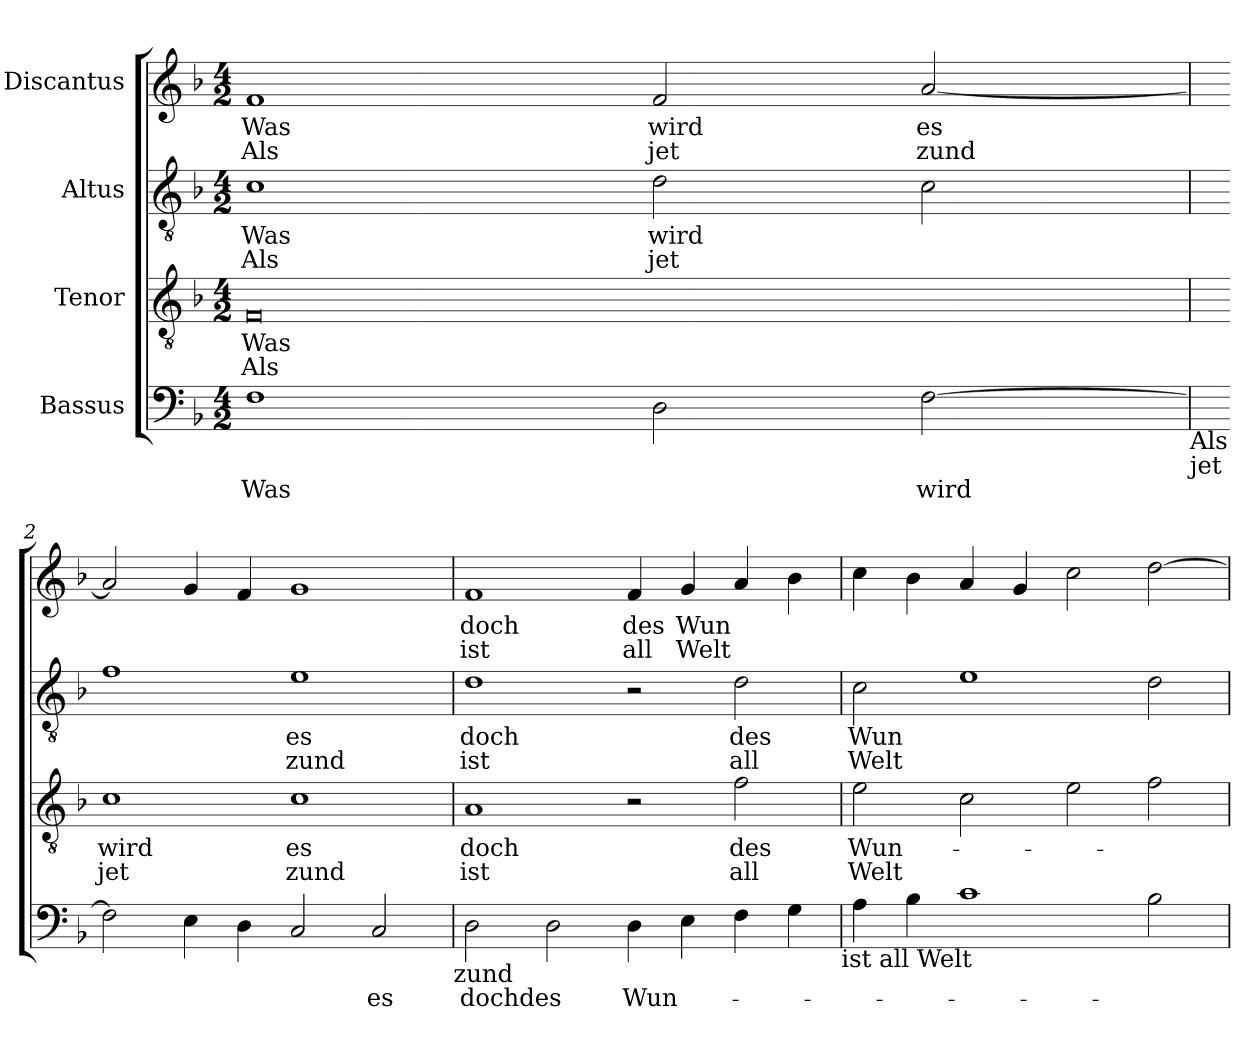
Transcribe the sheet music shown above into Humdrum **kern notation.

**kern	**text	**kern	**text	**text	**kern	**text	**text	**kern	**text	**text
*part4	*part4	*part3	*part3	*part3	*part2	*part2	*part2	*part1	*part1	*part1
*staff4	*staff4	*staff3	*staff3	*staff3	*staff2	*staff2	*staff2	*staff1	*staff1	*staff1
*I"Bassus	*	*I"Tenor	*	*	*I"Altus	*	*	*I"Discantus	*	*
!!LO:PB:g=z
*stria5	*	*stria5	*	*	*stria5	*	*	*stria5	*	*
*clefF4	*	*clefGv2	*	*	*clefGv2	*	*	*clefG2	*	*
*k[b-]	*	*k[b-]	*	*	*k[b-]	*	*	*k[b-]	*	*
*F:	*	*F:	*	*	*F:	*	*	*F:	*	*
*M4/2	*	*M4/2	*	*	*M4/2	*	*	*M4/2	*	*
=1	=1	=1	=1	=1	=1	=1	=1	=1	=1	=1
!	!LO:LY:b	!	!LO:LY:b:cj	!LO:LY:b:cj	!	!LO:LY:b:cj	!LO:LY:b:cj	!	!LO:LY:b:cj	!LO:LY:b:cj
1F	Was	0F	Was	Als	1c	Was	Als	1f	-Was	Als
!	!	!	!	!	!	!LO:LY:b	!LO:LY:b	!	!LO:LY:b:cj	!LO:LY:b:cj
2D\	.	.	.	.	2d\	wird	jet	2f/	wird	jet
!	!LO:LY:b	!	!	!	!	!	!	!	!LO:LY:b:cj	!LO:LY:b
[>2F\	wird	.	.	.	2c\	.	.	[<2a/	es	zund
!LO:TX:b:t=Als	!	!	!	!	!	!	!	!	!	!
!LO:TX:b:t=jet	!	!	!	!	!	!	!	!	!	!
=2	=2	=2	=2	=2	=2	=2	=2	=2	=2	=2
!	!	!	!LO:LY:b:cj	!LO:LY:b:cj	!	!	!	!	!	!
2F\]	.	1c	wird	jet	1f	.	.	2a/]	.	.
4E\	.	.	.	.	.	.	.	4g/	.	.
4D\	.	.	.	.	.	.	.	4f/	.	.
!	!	!	!LO:LY:b:cj	!LO:LY:b:cj	!	!LO:LY:b:cj	!LO:LY:b:cj	!	!	!
2C/	.	1c	es	zund	1e	es	zund	1g	.	.
!	!LO:LY:b:cj	!	!	!	!	!	!	!	!	!
2C/	es	.	.	.	.	.	.	.	.	.
!LO:TX:b:t=zund	!	!	!	!	!	!	!	!	!	!
=3	=3	=3	=3	=3	=3	=3	=3	=3	=3	=3
!	!LO:LY:b:cj	!	!LO:LY:b:cj	!LO:LY:b:cj	!	!LO:LY:b:cj	!LO:LY:b:cj	!	!LO:LY:b:cj	!LO:LY:b:cj
2D\	dochdes	1A	doch	ist	1d	doch	ist	1f	doch	ist
2D\	.	.	.	.	.	.	.	.	.	.
!	!LO:LY:b	!	!	!	!	!	!	!	!LO:LY:b:cj	!LO:LY:b:cj
4D\	Wun-	2r	.	.	2r	.	.	4f/	des	all
!	!	!	!	!	!	!	!	!	!LO:LY:b	!LO:LY:b
4E\	.	.	.	.	.	.	.	4g/	Wun	Welt
!	!	!	!LO:LY:b:cj	!LO:LY:b:cj	!	!LO:LY:b:cj	!LO:LY:b:cj	!	!	!
4F\	.	2f\	des	all	2d\	des	all	4a/	.	.
4G\	.	.	.	.	.	.	.	4b-\	.	.
!LO:TX:b:t=ist all Welt	!	!	!	!	!	!	!	!	!	!
=4	=4	=4	=4	=4	=4	=4	=4	=4	=4	=4
!	!	!	!LO:LY:b	!LO:LY:b	!	!LO:LY:b	!LO:LY:b	!	!	!
4A\	.	2e\	Wun-	-Welt	2c\	Wun	Welt	4cc\	.	.
4B-\	.	.	.	.	.	.	.	4b-\	.	.
1c	.	2c\	.	.	1e	.	.	4a/	.	.
.	.	.	.	.	.	.	.	4g/	.	.
.	.	2e\	.	.	.	.	.	2cc\	.	.
2B-\	.	2f\	.	.	2d\	.	.	[>2dd\	.	.
=	=	=	=	=	=	=	=	=	=	=
*-	*-	*-	*-	*-	*-	*-	*-	*-	*-	*-
